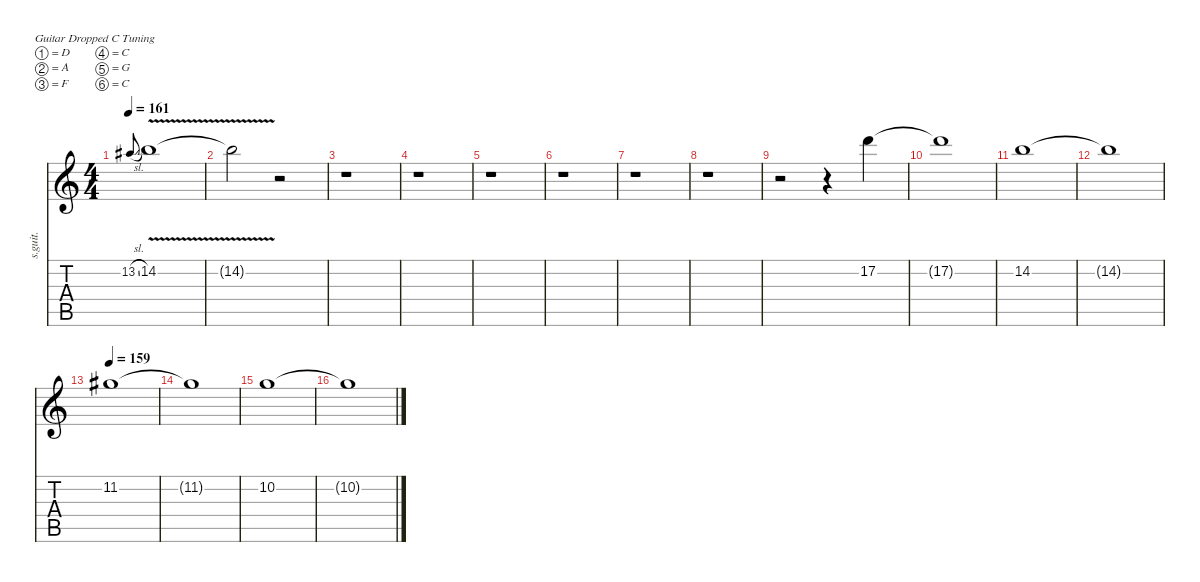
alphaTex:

\defaultSystemsLayout 4
\hideDynamics
\bracketExtendMode nobrackets
\track ("Lead" "s.guit.") {instrument distortionguitar}
\staff {score tabs}
\tuning (D4 A3 F3 C3 G2 C2)
\ts (4 4)
\tempo 161
\clef g2
\ks c
13.2{sl acc #}.8{lyrics (0 "") lyrics (1 "") lyrics (2 "") lyrics (3 "") lyrics (4 "") gr onbeat dy mf} 14.2{v}.1{lyrics (0 "") lyrics (1 "") lyrics (2 "") lyrics (3 "") lyrics (4 "")} |
14.2{v t}.2{lyrics (0 "") lyrics (1 "") lyrics (2 "") lyrics (3 "") lyrics (4 "")} r.2 |
r.1 |
r.1 |
r.1 |
r.1 |
r.1 |
r.1 |
r.2 r.4 17.2.4{lyrics (0 "") lyrics (1 "") lyrics (2 "") lyrics (3 "") lyrics (4 "")} |
17.2{t}.1{lyrics (0 "") lyrics (1 "") lyrics (2 "") lyrics (3 "") lyrics (4 "")} |
14.2.1{lyrics (0 "") lyrics (1 "") lyrics (2 "") lyrics (3 "") lyrics (4 "")} |
14.2{t}.1{lyrics (0 "") lyrics (1 "") lyrics (2 "") lyrics (3 "") lyrics (4 "")} |
\tempo 159
11.2{acc #}.1{lyrics (0 "") lyrics (1 "") lyrics (2 "") lyrics (3 "") lyrics (4 "")} |
11.2{t acc #}.1{lyrics (0 "") lyrics (1 "") lyrics (2 "") lyrics (3 "") lyrics (4 "")} |
10.2.1{lyrics (0 "") lyrics (1 "") lyrics (2 "") lyrics (3 "") lyrics (4 "")} |
10.2{t}.1{lyrics (0 "") lyrics (1 "") lyrics (2 "") lyrics (3 "") lyrics (4 "")}
